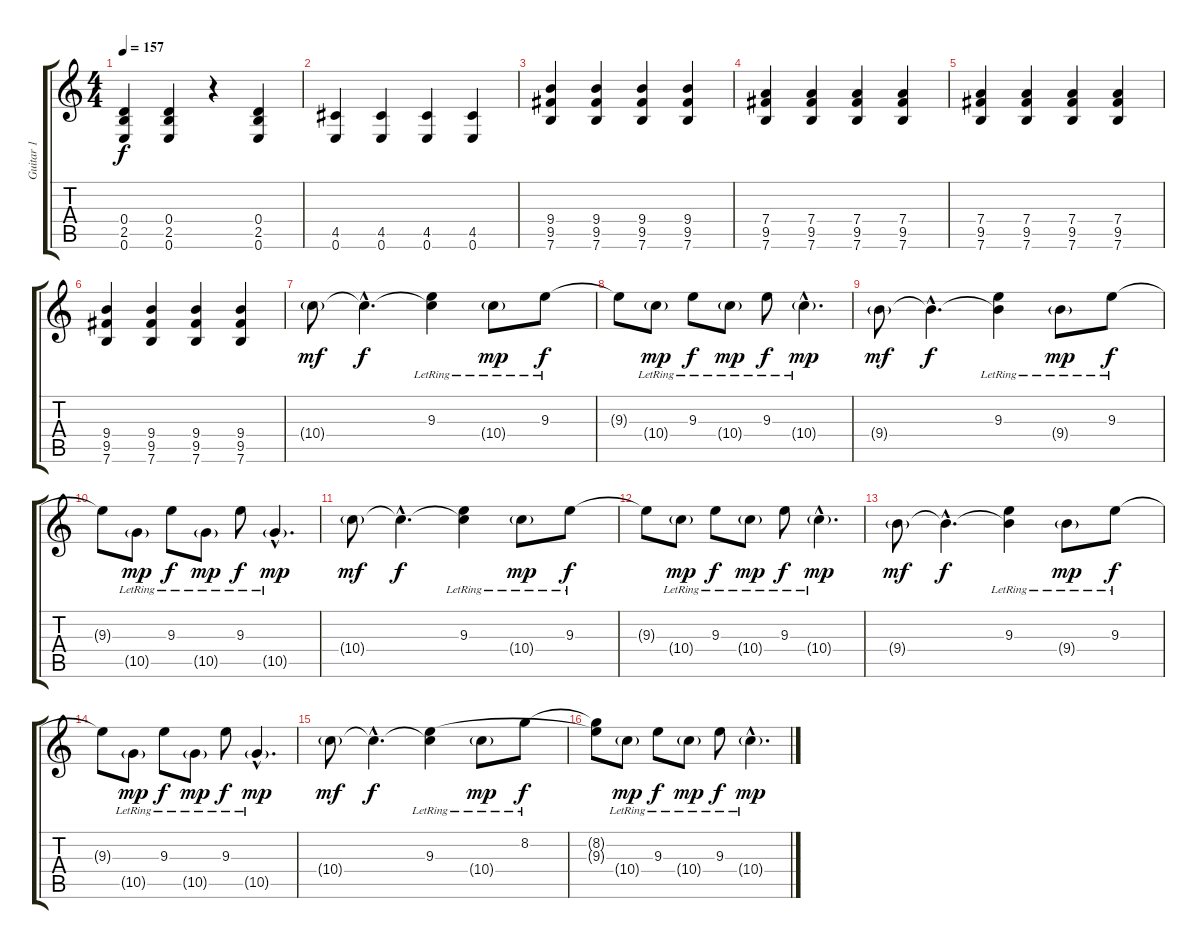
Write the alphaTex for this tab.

\track ("Guitar 1" "Guitar 1") {instrument electricguitarclean}
\staff {score tabs}
\tuning (E4 B3 G3 D3 A2 E2) {hide}
\ts (4 4)
\tempo 157
\clef g2
\ks c
(0.4 2.5 0.6).4{dy f} (0.4 2.5 0.6).4 r.4 (0.4 2.5 0.6).4 |
(4.5 0.6).4 (4.5 0.6).4 (4.5 0.6).4 (4.5 0.6).4 |
(9.4 9.5 7.6).4 (9.4 9.5 7.6).4 (9.4 9.5 7.6).4 (9.4 9.5 7.6).4 |
(7.4 9.5 7.6).4 (7.4 9.5 7.6).4 (7.4 9.5 7.6).4 (7.4 9.5 7.6).4 |
(7.4 9.5 7.6).4 (7.4 9.5 7.6).4 (7.4 9.5 7.6).4 (7.4 9.5 7.6).4 |
(9.4 9.5 7.6).4 (9.4 9.5 7.6).4 (9.4 9.5 7.6).4 (9.4 9.5 7.6).4 |
10.4{g}.8{dy mf volume 9 instrument electricguitarjazz} 10.4{hac t}.4{d dy f} (9.3{lr} 10.4{t}).4 10.4{g lr}.8{dy mp} 9.3{lr}.8{dy f} |
9.3{t}.8 10.4{g lr}.8{dy mp} 9.3{lr}.8{dy f} 10.4{g lr}.8{dy mp} 9.3{lr}.8{dy f} 10.4{g hac lr}.4{d dy mp} |
9.4{g}.8{dy mf volume 9 instrument electricguitarjazz} 9.4{hac t}.4{d dy f} (9.3{lr} 9.4{t}).4 9.4{g lr}.8{dy mp} 9.3{lr}.8{dy f} |
9.3{t}.8 10.5{g lr}.8{dy mp} 9.3{lr}.8{dy f} 10.5{g lr}.8{dy mp} 9.3{lr}.8{dy f} 10.5{g hac lr}.4{d dy mp} |
10.4{g}.8{dy mf volume 9 instrument electricguitarjazz} 10.4{hac t}.4{d dy f} (9.3{lr} 10.4{t}).4 10.4{g lr}.8{dy mp} 9.3{lr}.8{dy f} |
9.3{t}.8 10.4{g lr}.8{dy mp} 9.3{lr}.8{dy f} 10.4{g lr}.8{dy mp} 9.3{lr}.8{dy f} 10.4{g hac lr}.4{d dy mp} |
9.4{g}.8{dy mf volume 9 instrument electricguitarjazz} 9.4{hac t}.4{d dy f} (9.3{lr} 9.4{t}).4 9.4{g lr}.8{dy mp} 9.3{lr}.8{dy f} |
9.3{t}.8 10.5{g lr}.8{dy mp} 9.3{lr}.8{dy f} 10.5{g lr}.8{dy mp} 9.3{lr}.8{dy f} 10.5{g hac lr}.4{d dy mp} |
10.4{g}.8{dy mf volume 9 instrument electricguitarjazz} 10.4{hac t}.4{d dy f} (9.3{lr} 10.4{t}).4 10.4{g lr}.8{dy mp} 8.2{lr}.8{dy f} |
(8.2{t} 9.3{t}).8 10.4{g lr}.8{dy mp} 9.3{lr}.8{dy f} 10.4{g lr}.8{dy mp} 9.3{lr}.8{dy f} 10.4{g hac lr}.4{d dy mp}
